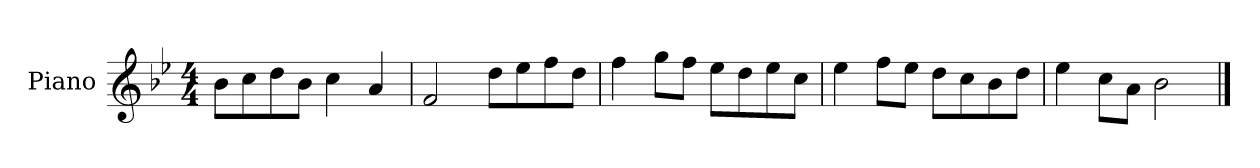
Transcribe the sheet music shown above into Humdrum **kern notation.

**kern
*part1
*staff1
*I"Piano
*I'P-no
*clefG2
*k[b-e-]
*M4/4
*MM90
=1
8b-\L
8cc\
8dd\
8b-\J
4cc\
4a/
=2
2f/
8dd\L
8ee-\
8ff\
8dd\J
=3
4ff\
8gg\L
8ff\J
8ee-\L
8dd\
8ee-\
8cc\J
=4
4ee-\
8ff\L
8ee-\J
8dd\L
8cc\
8b-\
8dd\J
=5
4ee-\
8cc\L
8a\J
2b-\
==
*-
